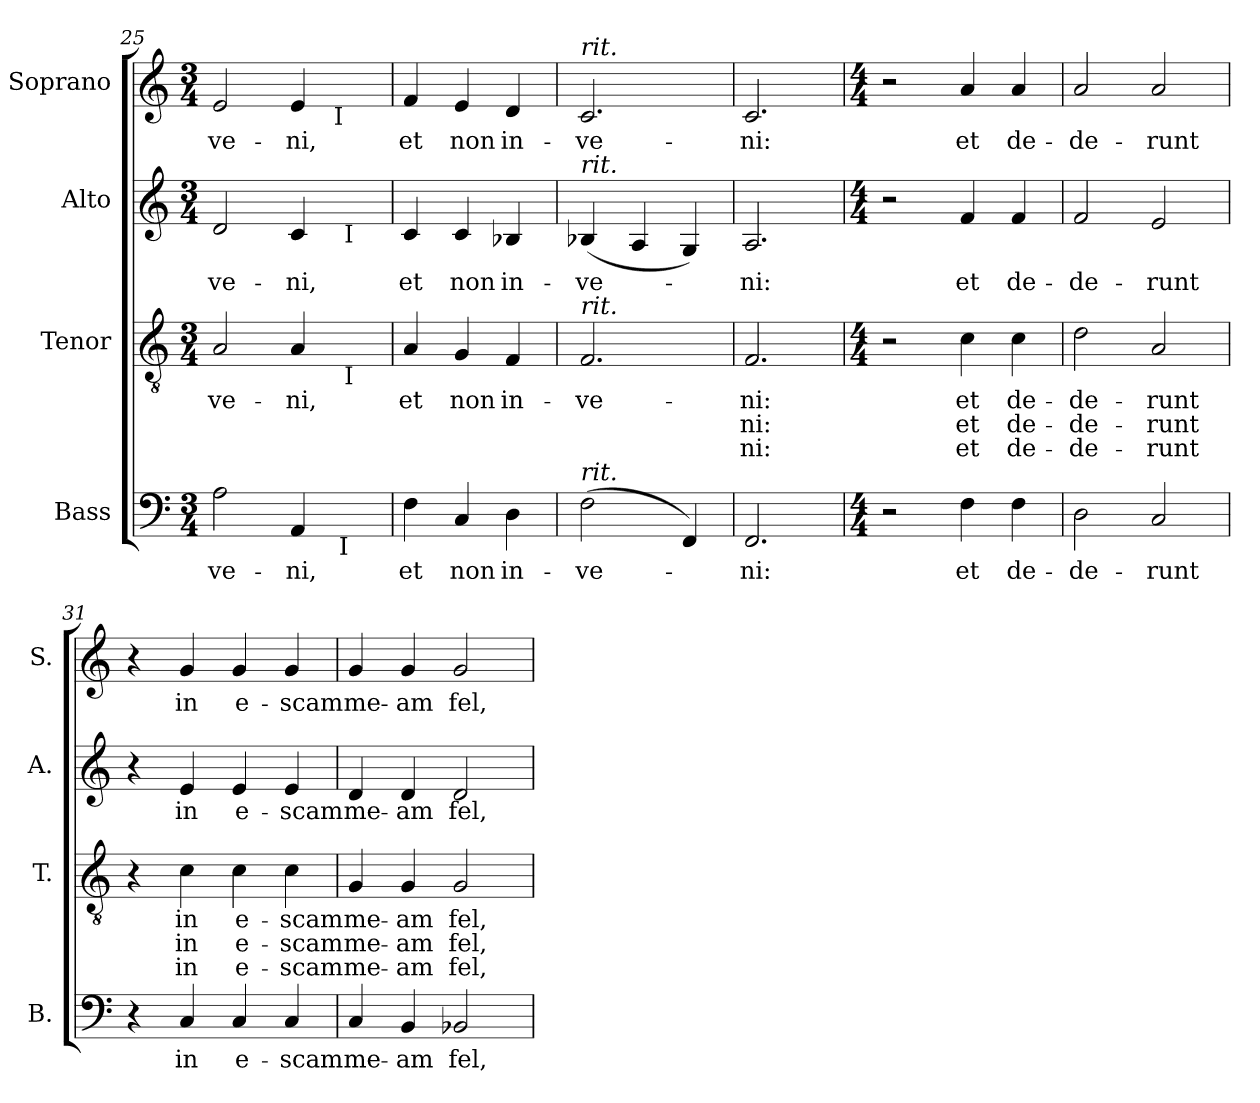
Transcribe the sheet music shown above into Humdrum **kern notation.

**kern	**text	**kern	**text	**text	**text	**kern	**text	**kern	**text
*part4	*part4	*part3	*part3	*part3	*part3	*part2	*part2	*part1	*part1
*staff4	*staff4	*staff3	*staff3	*staff3	*staff3	*staff2	*staff2	*staff1	*staff1
*I"Bass	*	*I"Tenor	*	*	*	*I"Alto	*	*I"Soprano	*
*I'B.	*	*I'T.	*	*	*	*I'A.	*	*I'S.	*
*clefF4	*	*clefGv2	*	*	*	*clefG2	*	*clefG2	*
*	*	*ITrd7c12	*	*	*	*	*	*	*
*k[]	*	*k[]	*	*	*	*k[]	*	*k[]	*
*C:	*	*C:	*	*	*	*C:	*	*C:	*
*M3/4	*	*M3/4	*	*	*	*M3/4	*	*M3/4	*
=25	=25	=25	=25	=25	=25	=25	=25	=25	=25
!	!LO:LY:b:color=#000000	!	!	!	!	!	!	!	!
!	!	!	!LO:LY:b:color=#000000	!	!	!	!	!	!
!	!	!	!	!	!	!	!LO:LY:b:color=#000000	!	!
!	!	!	!	!	!	!	!	!	!LO:LY:b:color=#000000
*^	*	*^	*	*	*	*^	*	*^	*
2Ai\	2ryy	-ve-	2AAi/	2ryy	-ve-	.	.	2di/	2ryy	-ve-	2ei/	2ryy	-ve-
!	!	!LO:LY:b:color=#000000	!	!	!	!	!	!	!	!	!	!	!
!	!	!	!	!	!LO:LY:b:color=#000000	!	!	!	!	!	!	!	!
!	!	!	!	!	!	!	!	!	!	!LO:LY:b:color=#000000	!	!	!
!	!	!	!	!	!	!	!	!	!	!	!	!	!LO:LY:b:color=#000000
4AAi/	8ryy	-ni,	4AAi/	8ryy	-ni,	.	.	4ci/	8ryy	-ni,	4ei/	8ryy	-ni,
.	64ryy	.	.	64ryy	.	.	.	.	64ryy	.	.	64ryy	.
!	!	!	!	!	!	!	!	!	!	!	!	!LO:TX:b:t=I	!
.	256ryy	.	.	128ryy	.	.	.	.	128ryy	.	.	16..ryy	.
.	1024ryy	.	.	.	.	.	.	.	.	.	.	.	.
!	!LO:TX:b:t=I	!	!	!	!	!	!	!	!	!	!	!	!
.	16ryy	.	.	.	.	.	.	.	.	.	.	.	.
.	.	.	.	512ryy	.	.	.	.	512ryy	.	.	.	.
!	!	!	!	!	!	!	!	!	!LO:TX:b:t=I	!	!	!	!
!	!	!	!	!LO:TX:b:t=I	!	!	!	!	!	!	!	!	!
.	.	.	.	16ryy	.	.	.	.	16ryy	.	.	.	.
.	32ryy	.	.	.	.	.	.	.	.	.	.	.	.
.	.	.	.	32ryy	.	.	.	.	32ryy	.	.	.	.
.	128ryy	.	.	.	.	.	.	.	.	.	.	.	.
.	.	.	.	256.ryy	.	.	.	.	256.ryy	.	.	.	.
.	512.ryy	.	.	.	.	.	.	.	.	.	.	.	.
*v	*v	*	*	*	*	*	*	*v	*v	*	*v	*v	*
*	*	*v	*v	*	*	*	*	*	*	*
=26	=26	=26	=26	=26	=26	=26	=26	=26	=26
*^	*	*^	*	*	*	*^	*	*^	*
!	!	!LO:LY:b:color=#000000	!	!	!	!	!	!	!	!	!	!	!
*v	*v	*	*	*	*	*	*	*v	*v	*	*v	*v	*
*	*	*v	*v	*	*	*	*	*	*	*
*^	*	*^	*	*	*	*^	*	*^	*
!	!	!	!	!	!LO:LY:b:color=#000000	!	!	!	!	!	!	!	!
*v	*v	*	*	*	*	*	*	*v	*v	*	*v	*v	*
*	*	*v	*v	*	*	*	*	*	*	*
*^	*	*^	*	*	*	*^	*	*^	*
!	!	!	!	!	!	!	!	!	!	!LO:LY:b:color=#000000	!	!	!
*v	*v	*	*	*	*	*	*	*v	*v	*	*v	*v	*
*	*	*v	*v	*	*	*	*	*	*	*
*^	*	*^	*	*	*	*^	*	*^	*
!	!	!	!	!	!	!	!	!	!	!	!LO:TX:a:i:t=dim.	!	!
!	!	!	!	!	!	!	!	!LO:TX:a:i:t=dim.	!	!	!	!	!
!	!	!	!LO:TX:a:i:t=dim.	!	!	!	!	!	!	!	!	!	!
!LO:TX:a:i:t=dim.	!	!	!	!	!	!	!	!	!	!	!	!	!
!	!	!	!	!	!	!	!	!	!	!	!	!	!LO:LY:b:color=#000000
*v	*v	*	*	*	*	*	*	*v	*v	*	*v	*v	*
*	*	*v	*v	*	*	*	*	*	*	*
4Fi\	et	4AAi/	et	.	.	4ci/	et	4fi/	et
!	!LO:LY:b:color=#000000	!	!	!	!	!	!	!	!
!	!	!	!LO:LY:b:color=#000000	!	!	!	!	!	!
!	!	!	!	!	!	!	!LO:LY:b:color=#000000	!	!
!	!	!	!	!	!	!	!	!	!LO:LY:b:color=#000000
4Ci/	non	4GGi/	non	.	.	4ci/	non	4ei/	non
!	!LO:LY:b:color=#000000	!	!	!	!	!	!	!	!
!	!	!	!LO:LY:b:color=#000000	!	!	!	!	!	!
!	!	!	!	!	!	!	!LO:LY:b:color=#000000	!	!
!	!	!	!	!	!	!	!	!	!LO:LY:b:color=#000000
4Di\	in-	4FFi/	in-	.	.	4B-Xi/	in-	4di/	in-
=27	=27	=27	=27	=27	=27	=27	=27	=27	=27
!	!LO:LY:b:color=#000000	!	!	!	!	!	!	!	!
!	!	!	!LO:LY:b:color=#000000	!	!	!	!	!	!
!	!	!	!	!	!	!	!LO:LY:b:color=#000000	!	!
!	!	!	!	!	!	!	!	!LO:TX:a:i:t=rit.	!
!	!	!	!	!	!	!LO:TX:a:i:t=rit.	!	!	!
!	!	!LO:TX:a:i:t=rit.	!	!	!	!	!	!	!
!LO:TX:a:i:t=rit.	!	!	!	!	!	!	!	!	!
!	!	!	!	!	!	!	!	!	!LO:LY:b:color=#000000
(2Fi\	-ve-	2.FFi/	-ve-	.	.	(4B-Xi/	-ve-	2.ci/	-ve-
.	.	.	.	.	.	4Ai/	.	.	.
4FFi/)	.	.	.	.	.	4Gi/)	.	.	.
=28	=28	=28	=28	=28	=28	=28	=28	=28	=28
!	!LO:LY:b:color=#000000	!	!	!	!	!	!	!	!
!	!	!	!LO:LY:b:color=#000000	!LO:LY:b:color=#000000	!LO:LY:b:color=#000000	!	!	!	!
!	!	!	!	!	!	!	!LO:LY:b:color=#000000	!	!
!	!	!	!	!	!	!	!	!	!LO:LY:b:color=#000000
2.FFi/	-ni:	2.FFi/	-ni:	ni:	ni:	2.Ai/	-ni:	2.ci/	-ni:
=29	=29	=29	=29	=29	=29	=29	=29	=29	=29
*M4/4	*	*M4/4	*	*	*	*M4/4	*	*M4/4	*
2r	.	2r	.	.	.	2r	.	2r	.
!	!LO:LY:b:color=#000000	!	!	!	!	!	!	!	!
!	!	!	!LO:LY:b:color=#000000	!LO:LY:b:color=#000000	!LO:LY:b:color=#000000	!	!	!	!
!	!	!	!	!	!	!	!LO:LY:b:color=#000000	!	!
!	!	!	!	!	!	!	!	!	!LO:LY:b:color=#000000
4Fi\	et	4Ci\	et	et	et	4fi/	et	4ai/	et
!	!LO:LY:b:color=#000000	!	!	!	!	!	!	!	!
!	!	!	!LO:LY:b:color=#000000	!LO:LY:b:color=#000000	!LO:LY:b:color=#000000	!	!	!	!
!	!	!	!	!	!	!	!LO:LY:b:color=#000000	!	!
!	!	!	!	!	!	!	!	!	!LO:LY:b:color=#000000
4Fi\	de-	4Ci\	de-	-de-	-de-	4fi/	de-	4ai/	de-
=30	=30	=30	=30	=30	=30	=30	=30	=30	=30
!	!LO:LY:b:color=#000000	!	!	!	!	!	!	!	!
!	!	!	!LO:LY:b:color=#000000	!LO:LY:b:color=#000000	!LO:LY:b:color=#000000	!	!	!	!
!	!	!	!	!	!	!	!LO:LY:b:color=#000000	!	!
!	!	!	!	!	!	!	!	!	!LO:LY:b:color=#000000
2Di\	-de-	2Di\	-de-	-de-	-de-	2fi/	-de-	2ai/	-de-
!	!LO:LY:b:color=#000000	!	!	!	!	!	!	!	!
!	!	!	!LO:LY:b:color=#000000	!LO:LY:b:color=#000000	!LO:LY:b:color=#000000	!	!	!	!
!	!	!	!	!	!	!	!LO:LY:b:color=#000000	!	!
!	!	!	!	!	!	!	!	!	!LO:LY:b:color=#000000
2Ci/	-runt	2AAi/	-runt	runt	runt	2ei/	-runt	2ai/	-runt
!!LO:LB:g=z
=31	=31	=31	=31	=31	=31	=31	=31	=31	=31
4r	.	4r	.	.	.	4r	.	4r	.
!	!LO:LY:b:color=#000000	!	!	!	!	!	!	!	!
!	!	!	!LO:LY:b:color=#000000	!LO:LY:b:color=#000000	!LO:LY:b:color=#000000	!	!	!	!
!	!	!	!	!	!	!	!LO:LY:b:color=#000000	!	!
!	!	!	!	!	!	!	!	!	!LO:LY:b:color=#000000
4Ci/	in	4Ci\	in	in	in	4ei/	in	4gi/	in
!	!LO:LY:b:color=#000000	!	!	!	!	!	!	!	!
!	!	!	!LO:LY:b:color=#000000	!LO:LY:b:color=#000000	!LO:LY:b:color=#000000	!	!	!	!
!	!	!	!	!	!	!	!LO:LY:b:color=#000000	!	!
!	!	!	!	!	!	!	!	!	!LO:LY:b:color=#000000
4Ci/	e-	4Ci\	e-	-e-	-e-	4ei/	e-	4gi/	e-
!	!LO:LY:b:color=#000000	!	!	!	!	!	!	!	!
!	!	!	!LO:LY:b:color=#000000	!LO:LY:b:color=#000000	!LO:LY:b:color=#000000	!	!	!	!
!	!	!	!	!	!	!	!LO:LY:b:color=#000000	!	!
!	!	!	!	!	!	!	!	!	!LO:LY:b:color=#000000
4Ci/	-scam	4Ci\	-scam	scam	scam	4ei/	-scam	4gi/	-scam
=32	=32	=32	=32	=32	=32	=32	=32	=32	=32
!	!LO:LY:b:color=#000000	!	!	!	!	!	!	!	!
!	!	!	!LO:LY:b:color=#000000	!LO:LY:b:color=#000000	!LO:LY:b:color=#000000	!	!	!	!
!	!	!	!	!	!	!	!LO:LY:b:color=#000000	!	!
!	!	!	!	!	!	!	!	!	!LO:LY:b:color=#000000
4Ci/	me-	4GGi/	me-	-me-	-me-	4di/	me-	4gi/	me-
!	!LO:LY:b:color=#000000	!	!	!	!	!	!	!	!
!	!	!	!LO:LY:b:color=#000000	!LO:LY:b:color=#000000	!LO:LY:b:color=#000000	!	!	!	!
!	!	!	!	!	!	!	!LO:LY:b:color=#000000	!	!
!	!	!	!	!	!	!	!	!	!LO:LY:b:color=#000000
4BBi/	-am	4GGi/	-am	am	am	4di/	-am	4gi/	-am
!	!LO:LY:b:color=#000000	!	!	!	!	!	!	!	!
!	!	!	!LO:LY:b:color=#000000	!LO:LY:b:color=#000000	!LO:LY:b:color=#000000	!	!	!	!
!	!	!	!	!	!	!	!LO:LY:b:color=#000000	!	!
!	!	!	!	!	!	!	!	!	!LO:LY:b:color=#000000
2BB-Xi/	fel,	2GGi/	fel,	fel,	fel,	2di/	fel,	2gi/	fel,
=	=	=	=	=	=	=	=	=	=
*-	*-	*-	*-	*-	*-	*-	*-	*-	*-
